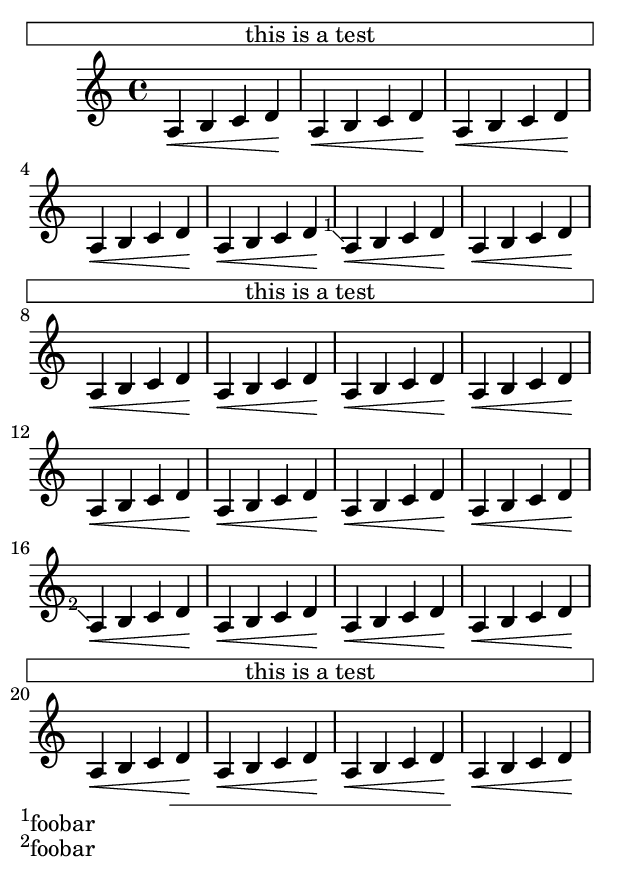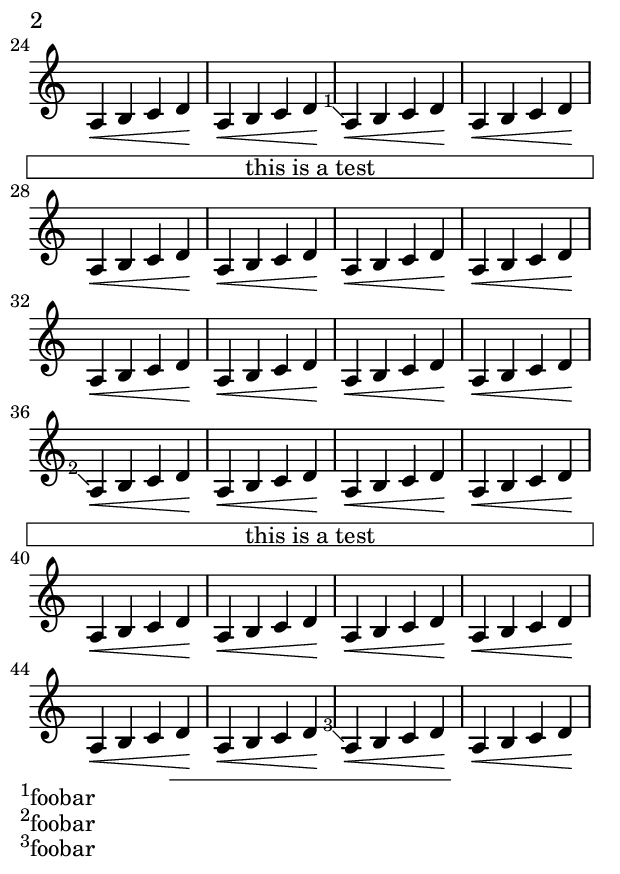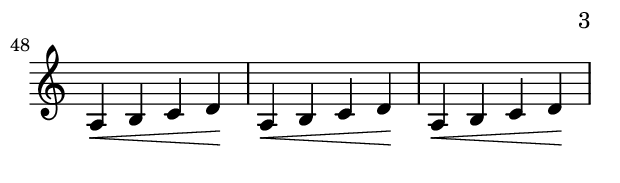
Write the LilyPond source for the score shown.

\version "2.15.39"

\header {
  texidoc = "LilyPond does in-notes.
"
}

#(set-default-paper-size "a6")
\book {
  \relative c' {
    \repeat unfold 5 {
      \once \override FootnoteItem #'footnote = ##f
      \footnote
                    "" #'(0 . 0) #'NoteHead \markup { \box \fill-line { "this is a test" } } \default
      \repeat unfold 5 { a\< b c d\! }
      \footnote #'(-1 . 1) #'NoteHead "foobar" \default
      \repeat unfold 5 { a\< b c d\! }
    }
  }
}
